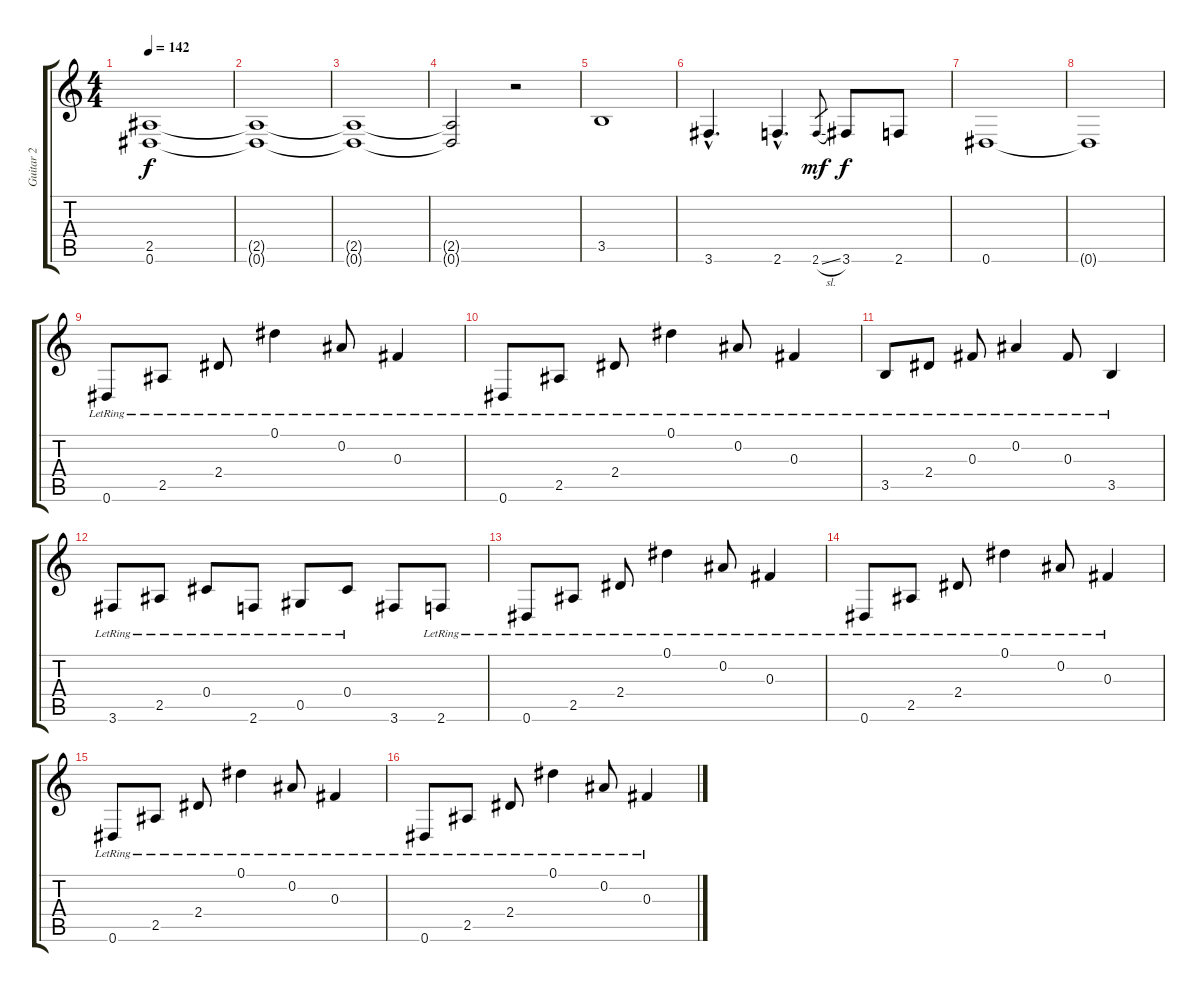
\track ("Guitar 2" "Guitar 2") {instrument distortionguitar}
\staff {score tabs}
\tuning (Eb4 Bb3 Gb3 Db3 Ab2 Eb2) {hide}
\ts (4 4)
\tempo 142
\clef g2
\ks c
(2.5 0.6).1{dy f volume 0} |
(2.5{t} 0.6{t}).1 |
(2.5{t} 0.6{t}).1 |
(2.5{t} 0.6{t}).2 r.2{volume 14 instrument acousticguitarsteel} |
3.5.1 |
3.6{hac}.4{d} 2.6{hac}.4{d} 2.6{sl}.8{gr dy mf} 3.6.8{dy f} 2.6.8 |
0.6.1 |
0.6{t}.1 |
0.6{lr}.8 2.5{lr}.8 2.4{lr}.8 0.1{lr}.4 0.2{lr}.8 0.3{lr}.4 |
0.6{lr}.8 2.5{lr}.8 2.4{lr}.8 0.1{lr}.4 0.2{lr}.8 0.3{lr}.4 |
3.5{lr}.8 2.4{lr}.8 0.3{lr}.8 0.2{lr}.4 0.3{lr}.8 3.5{lr}.4 |
3.6{lr}.8 2.5{lr}.8 0.4{lr}.8 2.6{lr}.8 0.5{lr}.8 0.4{lr}.8 3.6.8 2.6{lr}.8 |
0.6{lr}.8 2.5{lr}.8 2.4{lr}.8 0.1{lr}.4 0.2{lr}.8 0.3{lr}.4 |
0.6{lr}.8 2.5{lr}.8 2.4{lr}.8 0.1{lr}.4 0.2{lr}.8 0.3{lr}.4 |
0.6{lr}.8 2.5{lr}.8 2.4{lr}.8 0.1{lr}.4 0.2{lr}.8 0.3{lr}.4 |
0.6{lr}.8 2.5{lr}.8 2.4{lr}.8 0.1{lr}.4 0.2{lr}.8 0.3{lr}.4
